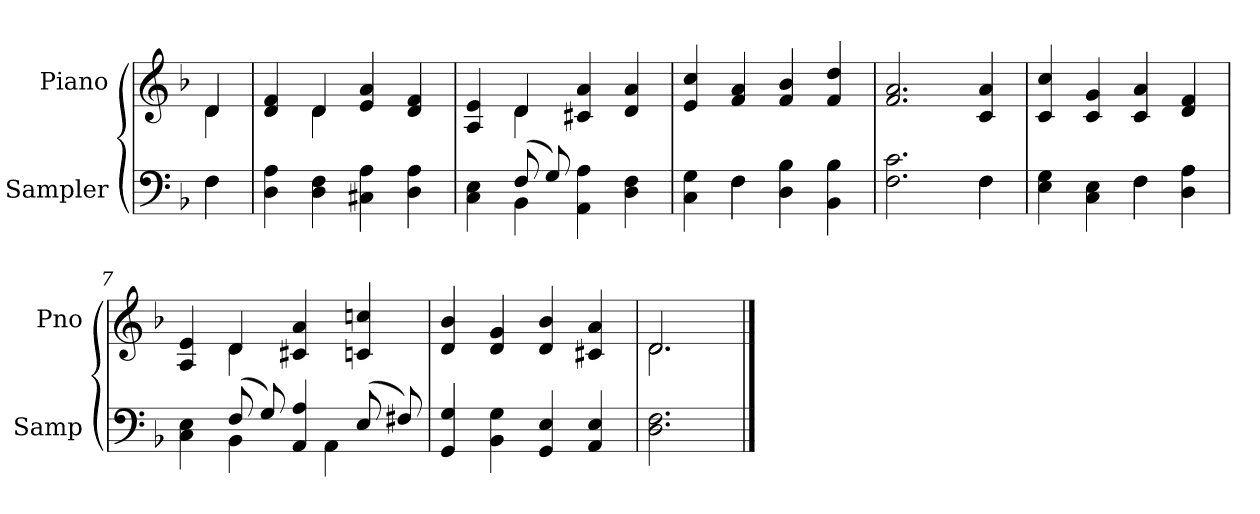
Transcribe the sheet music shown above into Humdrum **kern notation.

**kern	**kern
*part2	*part1
*staff2	*staff1
*I"Sampler	*I"Piano
*I'Samp	*I'Pno
*clefF4	*clefG2
*k[b-]	*k[b-]
*F:	*F:
=1	=1
*^	*^
4F\	4F	4d/	4d
*v	*v	*	*
=2	=2	=2
4D 4A	4d 4f	4ryy
4D 4F	4d/	4d
4C#X 4A	4e 4a	2ryy
4D 4A	4d 4f	.
=3	=3	=3
*^	*	*
4C 4E	4ryy	4A 4e	4ryy
(8F/	4BB-	4d/	4d
8G/)	.	.	.
4AA 4A	2ryy	4c#X 4a	2ryy
4D 4F	.	4d 4a	.
*	*	*v	*v
=4	=4	=4
4C 4G	4ryy	4e 4cc
4F\	4F	4f 4a
4D 4B-	2ryy	4f 4b-
4BB- 4B-	.	4f 4dd
=5	=5	=5
2.F 2.c	2.ryy	2.f 2.a
4F\	4F	4c 4a
=6	=6	=6
4E 4G	2ryy	4c 4cc
4C 4E	.	4c 4g
4F\	4F	4c 4a
4D 4A	4ryy	4d 4f
=7	=7	=7
*	*	*^
4C 4E	4ryy	4A 4e	4ryy
(8F/	4BB-	4d/	4d
8G/)	.	.	.
4AA 4A	8ryy	4c#X 4a	2ryy
.	4AA	.	.
(8E/	.	4cn 4ccn	.
8F#X/)	8ryy	.	.
*v	*v	*	*
*	*v	*v
=8	=8
4GG 4G	4d 4b-
4BB- 4G	4d 4g
4GG 4E	4d 4b-
4AA 4E	4c#X 4a
=9	=9
*	*^
2.D 2.F	2.d/	2.d
*	*v	*v
==	==
*-	*-
